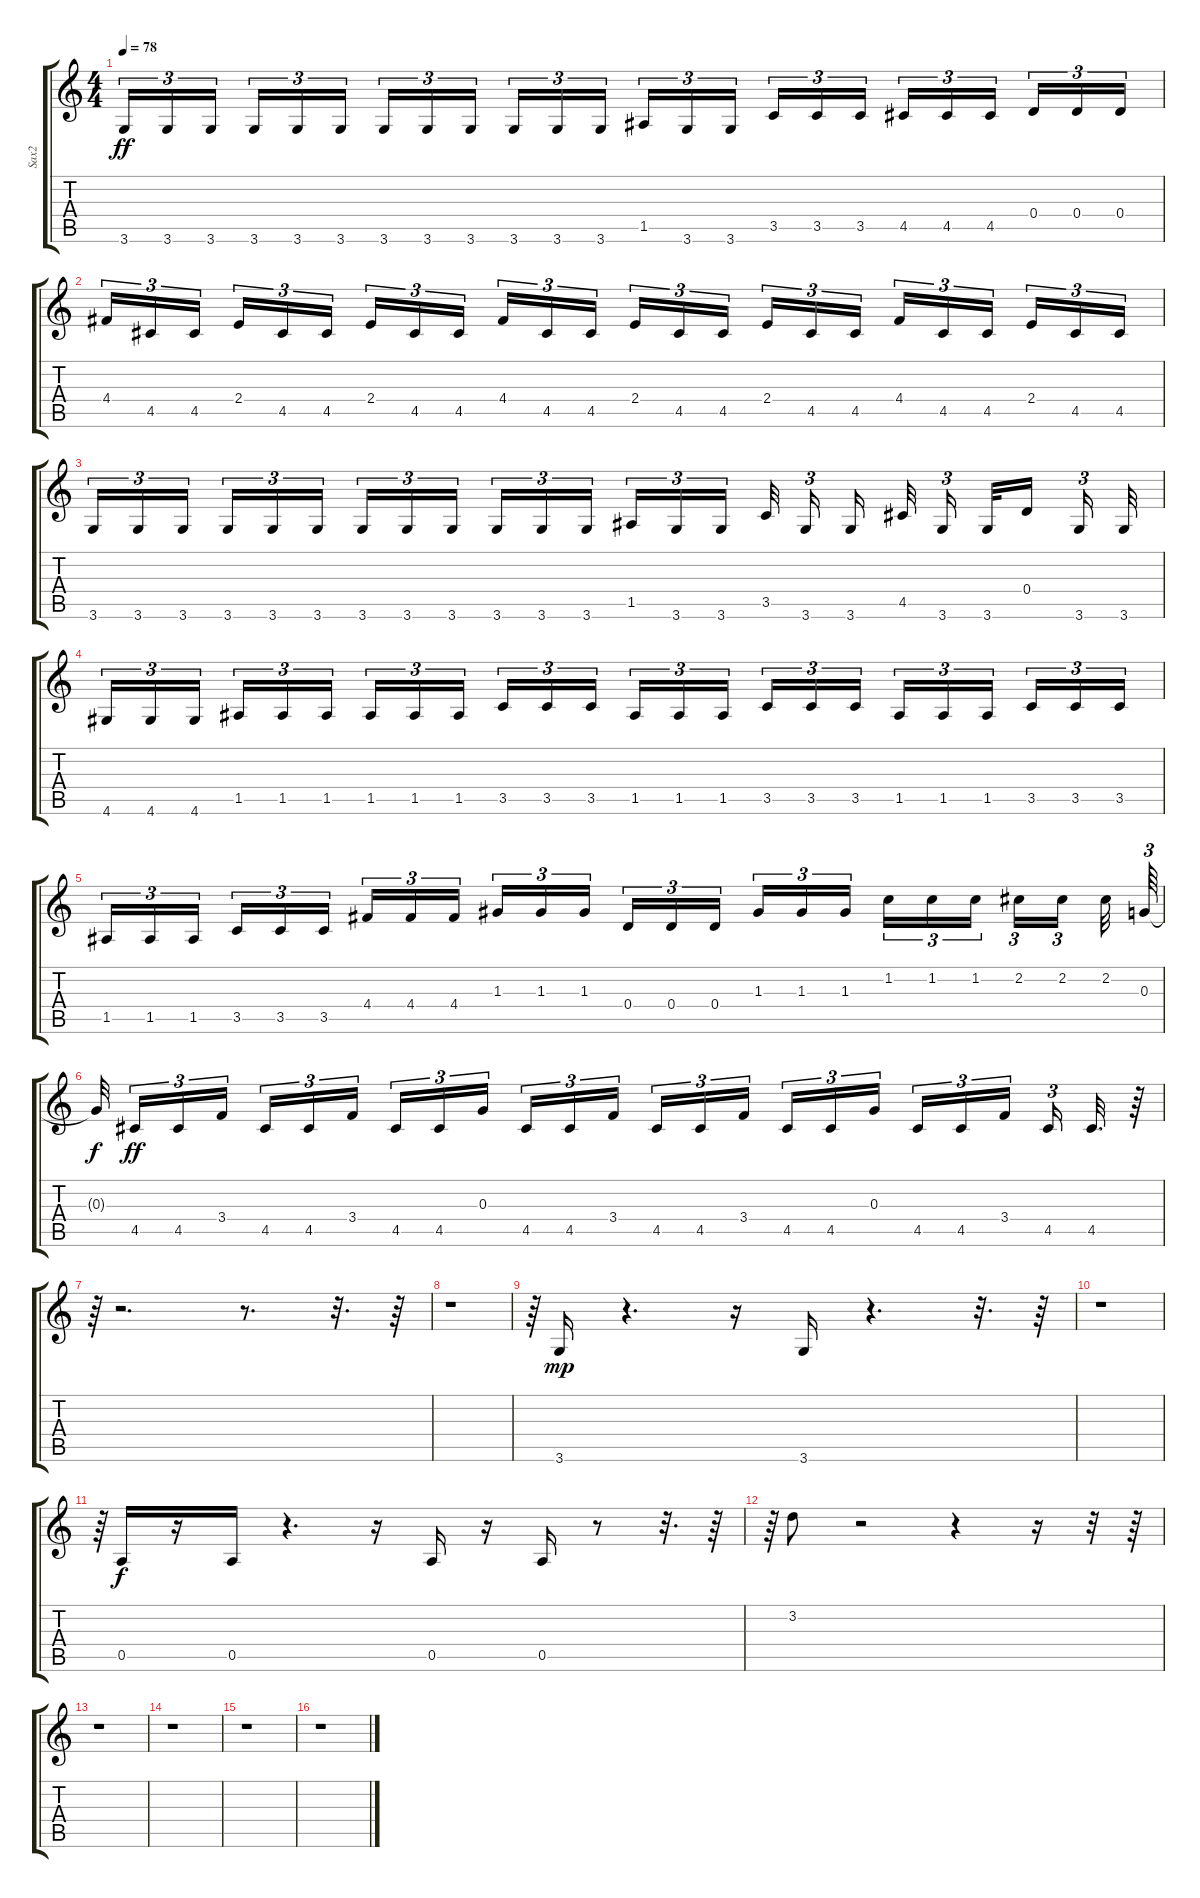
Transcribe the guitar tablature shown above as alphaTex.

\track ("Sax2" "Sax2") {instrument distortionguitar}
\staff {score tabs}
\tuning (E4 B3 G3 D3 A2 E2) {hide}
\ts (4 4)
\tempo 78
\clef g2
\ks c
3.6.16{tu (3 2) dy ff} 3.6.16{tu (3 2)} 3.6.16{tu (3 2)} 3.6.16{tu (3 2)} 3.6.16{tu (3 2)} 3.6.16{tu (3 2)} 3.6.16{tu (3 2)} 3.6.16{tu (3 2)} 3.6.16{tu (3 2)} 3.6.16{tu (3 2)} 3.6.16{tu (3 2)} 3.6.16{tu (3 2)} 1.5.16{tu (3 2)} 3.6.16{tu (3 2)} 3.6.16{tu (3 2)} 3.5.16{tu (3 2)} 3.5.16{tu (3 2)} 3.5.16{tu (3 2)} 4.5.16{tu (3 2)} 4.5.16{tu (3 2)} 4.5.16{tu (3 2)} 0.4.16{tu (3 2)} 0.4.16{tu (3 2)} 0.4.16{tu (3 2)} |
4.4.16{tu (3 2)} 4.5.16{tu (3 2)} 4.5.16{tu (3 2)} 2.4.16{tu (3 2)} 4.5.16{tu (3 2)} 4.5.16{tu (3 2)} 2.4.16{tu (3 2)} 4.5.16{tu (3 2)} 4.5.16{tu (3 2)} 4.4.16{tu (3 2)} 4.5.16{tu (3 2)} 4.5.16{tu (3 2)} 2.4.16{tu (3 2)} 4.5.16{tu (3 2)} 4.5.16{tu (3 2)} 2.4.16{tu (3 2)} 4.5.16{tu (3 2)} 4.5.16{tu (3 2)} 4.4.16{tu (3 2)} 4.5.16{tu (3 2)} 4.5.16{tu (3 2)} 2.4.16{tu (3 2)} 4.5.16{tu (3 2)} 4.5.16{tu (3 2)} |
3.6.16{tu (3 2)} 3.6.16{tu (3 2)} 3.6.16{tu (3 2)} 3.6.16{tu (3 2)} 3.6.16{tu (3 2)} 3.6.16{tu (3 2)} 3.6.16{tu (3 2)} 3.6.16{tu (3 2)} 3.6.16{tu (3 2)} 3.6.16{tu (3 2)} 3.6.16{tu (3 2)} 3.6.16{tu (3 2)} 1.5.16{tu (3 2)} 3.6.16{tu (3 2)} 3.6.16{tu (3 2)} 3.5.32 3.6.16{tu (3 2)} 3.6.16 4.5.32 3.6.16{tu (3 2)} 3.6.32 0.4.16 3.6.16{tu (3 2)} 3.6.32 |
4.6.16{tu (3 2)} 4.6.16{tu (3 2)} 4.6.16{tu (3 2)} 1.5.16{tu (3 2)} 1.5.16{tu (3 2)} 1.5.16{tu (3 2)} 1.5.16{tu (3 2)} 1.5.16{tu (3 2)} 1.5.16{tu (3 2)} 3.5.16{tu (3 2)} 3.5.16{tu (3 2)} 3.5.16{tu (3 2)} 1.5.16{tu (3 2)} 1.5.16{tu (3 2)} 1.5.16{tu (3 2)} 3.5.16{tu (3 2)} 3.5.16{tu (3 2)} 3.5.16{tu (3 2)} 1.5.16{tu (3 2)} 1.5.16{tu (3 2)} 1.5.16{tu (3 2)} 3.5.16{tu (3 2)} 3.5.16{tu (3 2)} 3.5.16{tu (3 2)} |
1.5.16{tu (3 2)} 1.5.16{tu (3 2)} 1.5.16{tu (3 2)} 3.5.16{tu (3 2)} 3.5.16{tu (3 2)} 3.5.16{tu (3 2)} 4.4.16{tu (3 2)} 4.4.16{tu (3 2)} 4.4.16{tu (3 2)} 1.3.16{tu (3 2)} 1.3.16{tu (3 2)} 1.3.16{tu (3 2)} 0.4.16{tu (3 2)} 0.4.16{tu (3 2)} 0.4.16{tu (3 2)} 1.3.16{tu (3 2)} 1.3.16{tu (3 2)} 1.3.16{tu (3 2)} 1.2.16{tu (3 2)} 1.2.16{tu (3 2)} 1.2.16{tu (3 2)} 2.2.16{tu (3 2)} 2.2.16{tu (3 2)} 2.2.32 0.3.64{tu (3 2)} |
0.3{t}.32{dy f} 4.5.16{tu (3 2) dy ff} 4.5.16{tu (3 2)} 3.4.16{tu (3 2)} 4.5.16{tu (3 2)} 4.5.16{tu (3 2)} 3.4.16{tu (3 2)} 4.5.16{tu (3 2)} 4.5.16{tu (3 2)} 0.3.16{tu (3 2)} 4.5.16{tu (3 2)} 4.5.16{tu (3 2)} 3.4.16{tu (3 2)} 4.5.16{tu (3 2)} 4.5.16{tu (3 2)} 3.4.16{tu (3 2)} 4.5.16{tu (3 2)} 4.5.16{tu (3 2)} 0.3.16{tu (3 2)} 4.5.16{tu (3 2)} 4.5.16{tu (3 2)} 3.4.16{tu (3 2)} 4.5.16{tu (3 2)} 4.5.32{d} r.64 |
r.64{tu (3 2)} r.2{d} r.8{d} r.32{d} r.64 |
r.1 |
r.64{tu (3 2)} 3.6.16{dy mp} r.4{d} r.16 3.6.16 r.4{d} r.32{d} r.64 |
r.1 |
r.64{tu (3 2)} 0.5.16{dy f} r.16 0.5.16 r.4{d} r.16 0.5.16 r.16 0.5.16 r.8 r.32{d} r.64 |
r.64{tu (3 2)} 3.2.8 r.2 r.4 r.16 r.32 r.64 |
r.1 |
r.1 |
r.1 |
r.1
